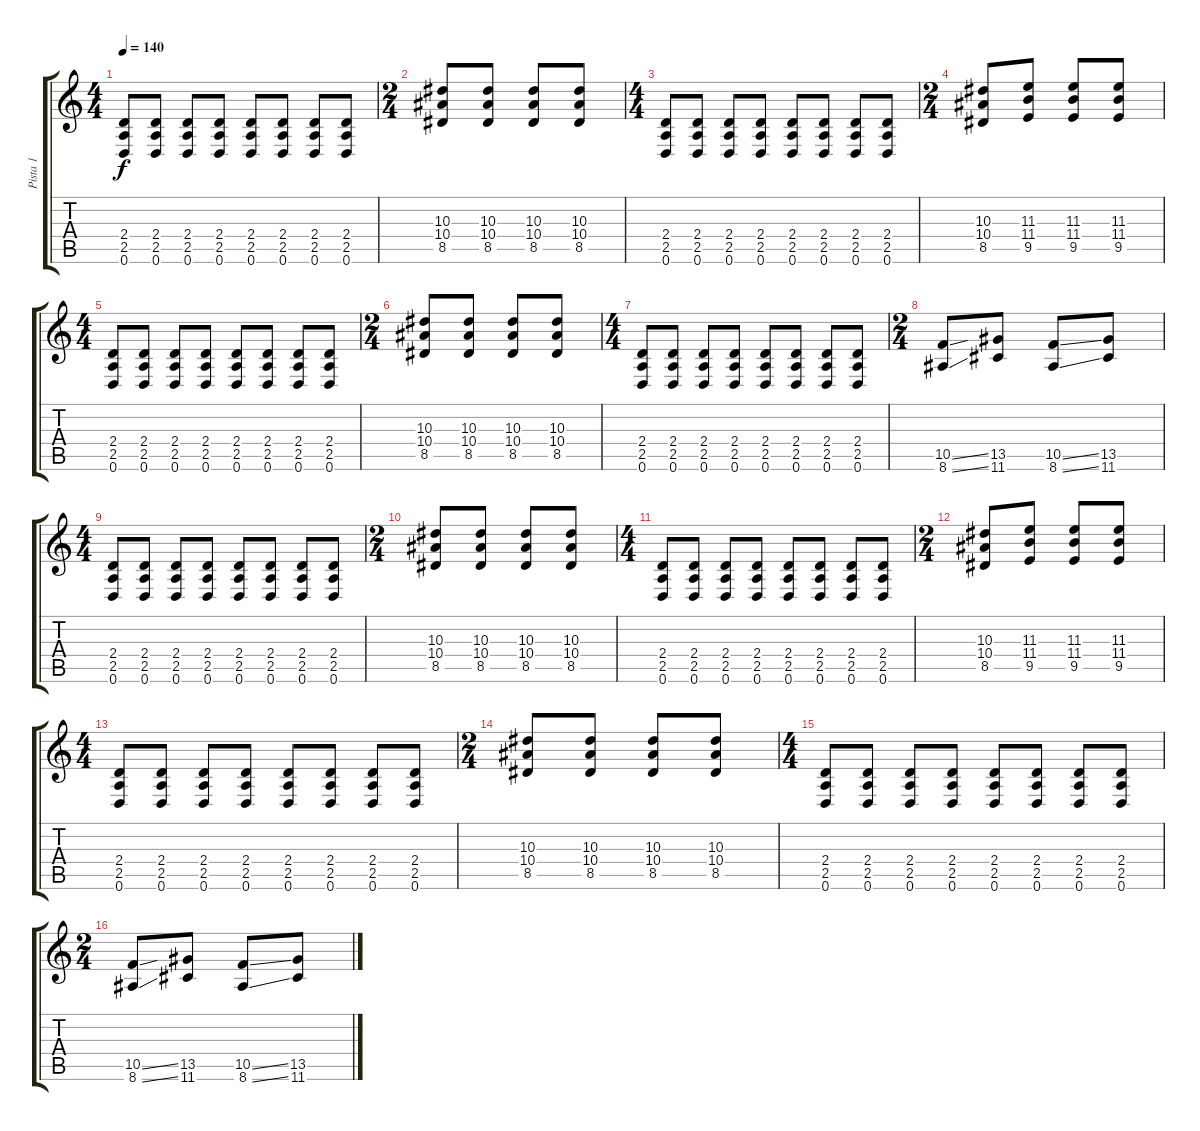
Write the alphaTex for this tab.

\track ("Pista 1" "Pista 1") {instrument distortionguitar}
\staff {score tabs}
\tuning (D4 A3 F3 C3 G2 D2) {hide}
\ts (4 4)
\tempo 140
\clef g2
\ks c
(2.4 2.5 0.6).8{dy f} (2.4 2.5 0.6).8 (2.4 2.5 0.6).8 (2.4 2.5 0.6).8 (2.4 2.5 0.6).8 (2.4 2.5 0.6).8 (2.4 2.5 0.6).8 (2.4 2.5 0.6).8 |
\ts (2 4)
(10.3 10.4 8.5).8 (10.3 10.4 8.5).8 (10.3 10.4 8.5).8 (10.3 10.4 8.5).8 |
\ts (4 4)
(2.4 2.5 0.6).8 (2.4 2.5 0.6).8 (2.4 2.5 0.6).8 (2.4 2.5 0.6).8 (2.4 2.5 0.6).8 (2.4 2.5 0.6).8 (2.4 2.5 0.6).8 (2.4 2.5 0.6).8 |
\ts (2 4)
(10.3 10.4 8.5).8 (11.3 11.4 9.5).8 (11.3 11.4 9.5).8 (11.3 11.4 9.5).8 |
\ts (4 4)
(2.4 2.5 0.6).8 (2.4 2.5 0.6).8 (2.4 2.5 0.6).8 (2.4 2.5 0.6).8 (2.4 2.5 0.6).8 (2.4 2.5 0.6).8 (2.4 2.5 0.6).8 (2.4 2.5 0.6).8 |
\ts (2 4)
(10.3 10.4 8.5).8 (10.3 10.4 8.5).8 (10.3 10.4 8.5).8 (10.3 10.4 8.5).8 |
\ts (4 4)
(2.4 2.5 0.6).8 (2.4 2.5 0.6).8 (2.4 2.5 0.6).8 (2.4 2.5 0.6).8 (2.4 2.5 0.6).8 (2.4 2.5 0.6).8 (2.4 2.5 0.6).8 (2.4 2.5 0.6).8 |
\ts (2 4)
(10.5{ss} 8.6{ss}).8 (13.5 11.6).8 (10.5{ss} 8.6{ss}).8 (13.5 11.6).8 |
\ts (4 4)
(2.4 2.5 0.6).8 (2.4 2.5 0.6).8 (2.4 2.5 0.6).8 (2.4 2.5 0.6).8 (2.4 2.5 0.6).8 (2.4 2.5 0.6).8 (2.4 2.5 0.6).8 (2.4 2.5 0.6).8 |
\ts (2 4)
(10.3 10.4 8.5).8 (10.3 10.4 8.5).8 (10.3 10.4 8.5).8 (10.3 10.4 8.5).8 |
\ts (4 4)
(2.4 2.5 0.6).8 (2.4 2.5 0.6).8 (2.4 2.5 0.6).8 (2.4 2.5 0.6).8 (2.4 2.5 0.6).8 (2.4 2.5 0.6).8 (2.4 2.5 0.6).8 (2.4 2.5 0.6).8 |
\ts (2 4)
(10.3 10.4 8.5).8 (11.3 11.4 9.5).8 (11.3 11.4 9.5).8 (11.3 11.4 9.5).8 |
\ts (4 4)
(2.4 2.5 0.6).8 (2.4 2.5 0.6).8 (2.4 2.5 0.6).8 (2.4 2.5 0.6).8 (2.4 2.5 0.6).8 (2.4 2.5 0.6).8 (2.4 2.5 0.6).8 (2.4 2.5 0.6).8 |
\ts (2 4)
(10.3 10.4 8.5).8 (10.3 10.4 8.5).8 (10.3 10.4 8.5).8 (10.3 10.4 8.5).8 |
\ts (4 4)
(2.4 2.5 0.6).8 (2.4 2.5 0.6).8 (2.4 2.5 0.6).8 (2.4 2.5 0.6).8 (2.4 2.5 0.6).8 (2.4 2.5 0.6).8 (2.4 2.5 0.6).8 (2.4 2.5 0.6).8 |
\ts (2 4)
(10.5{ss} 8.6{ss}).8 (13.5 11.6).8 (10.5{ss} 8.6{ss}).8 (13.5 11.6).8
